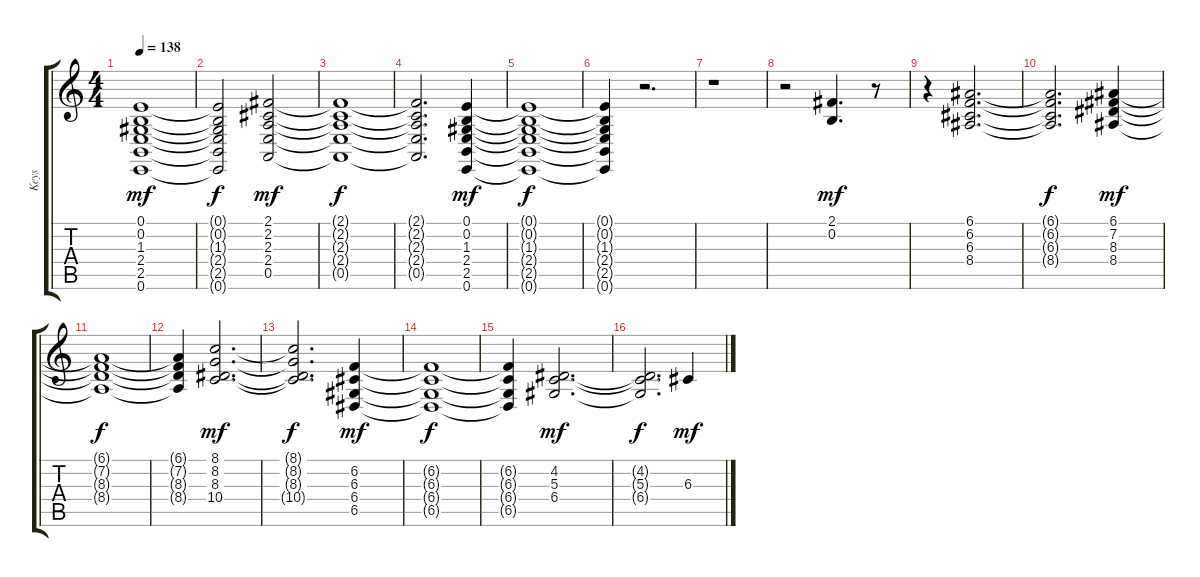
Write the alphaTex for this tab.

\track ("Keys" "Keys") {instrument pad4choir}
\staff {score tabs}
\tuning (E4 B3 G3 D3 A2 E2) {hide}
\ts (4 4)
\tempo 138
\clef g2
\ks c
(0.1 0.2 1.3 2.4 2.5 0.6).1{dy mf} |
(0.1{t} 0.2{t} 1.3{t} 2.4{t} 2.5{t} 0.6{t}).2{dy f} (2.1 2.2 2.3 2.4 0.5).2{dy mf} |
(2.1{t} 2.2{t} 2.3{t} 2.4{t} 0.5{t}).1{dy f} |
(2.1{t} 2.2{t} 2.3{t} 2.4{t} 0.5{t}).2{d} (0.1 0.2 1.3 2.4 2.5 0.6).4{dy mf} |
(0.1{t} 0.2{t} 1.3{t} 2.4{t} 2.5{t} 0.6{t}).1{dy f} |
(0.1{t} 0.2{t} 1.3{t} 2.4{t} 2.5{t} 0.6{t}).4 r.2{d} |
r.1 |
r.2 (2.1 0.2).4{d dy mf} r.8 |
r.4 (6.1 6.2 6.3 8.4).2{d} |
(6.1{t} 6.2{t} 6.3{t} 8.4{t}).2{d dy f} (6.1 7.2 8.3 8.4).4{dy mf} |
(6.1{t} 7.2{t} 8.3{t} 8.4{t}).1{dy f} |
(6.1{t} 7.2{t} 8.3{t} 8.4{t}).4 (8.1 8.2 8.3 10.4).2{d dy mf} |
(8.1{t} 8.2{t} 8.3{t} 10.4{t}).2{d dy f} (6.2 6.3 6.4 6.5).4{dy mf} |
(6.2{t} 6.3{t} 6.4{t} 6.5{t}).1{dy f} |
(6.2{t} 6.3{t} 6.4{t} 6.5{t}).4 (4.2 5.3 6.4).2{d dy mf} |
(4.2{t} 5.3{t} 6.4{t}).2{d dy f} 6.3.4{dy mf}
